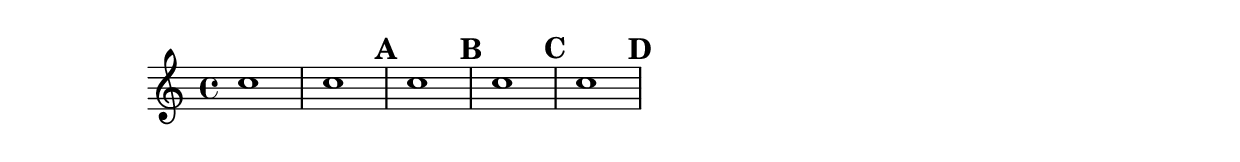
\header { texidoc= "

Marks can be printed as numbers.  
By setting @code{markFormatter} we may choose a different style of mark printing. Also, marks can be specified manually, with a markup argument." 
	  
      }

\version "2.3.16"
\score {
   \relative c''{
    \set Score.markFormatter = #format-mark-numbers 
  c1 | \mark \markup { \musicglyph #"scripts-coda" }
  c1 | \mark \default
  c1 | \mark \default
    \set Score.markFormatter = #(lambda (mark  context)
	(make-bold-markup (make-box-markup (number->string mark))))
	
    c1 | \mark \default
    c1 | \mark \default
  }
}

